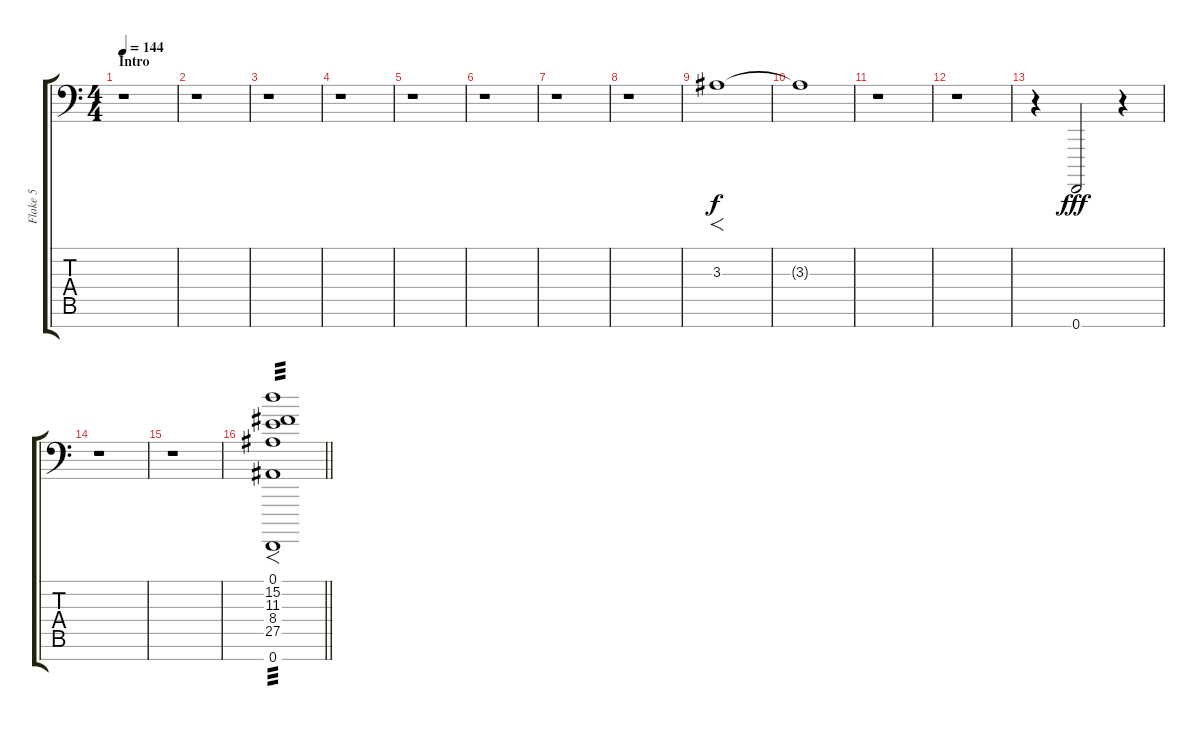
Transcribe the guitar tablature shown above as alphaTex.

\track ("Flake 5" "Flake 5") {instrument pad6metallic}
\staff {score tabs}
\tuning (E4 B3 G3 D3 G0 Gb0 F0) {hide}
\ts (4 4)
\section ("" "Intro")
\tempo 144
\clef f4
\ks c
r.1{dy f instrument pad6metallic} |
r.1 |
r.1 |
r.1 |
r.1 |
r.1 |
r.1 |
r.1 |
3.3.1{f instrument applause} |
3.3{t}.1{volume 6 instrument applause} |
r.1 |
r.1 |
r.4 0.7.2{dy fff instrument seashore} r.4 |
r.1 |
r.1 |
\barLineRight lightlight
(0.1 15.2 11.3 8.4 27.5 0.7).1{f tp 3 volume 16 instrument guitarfretnoise}
